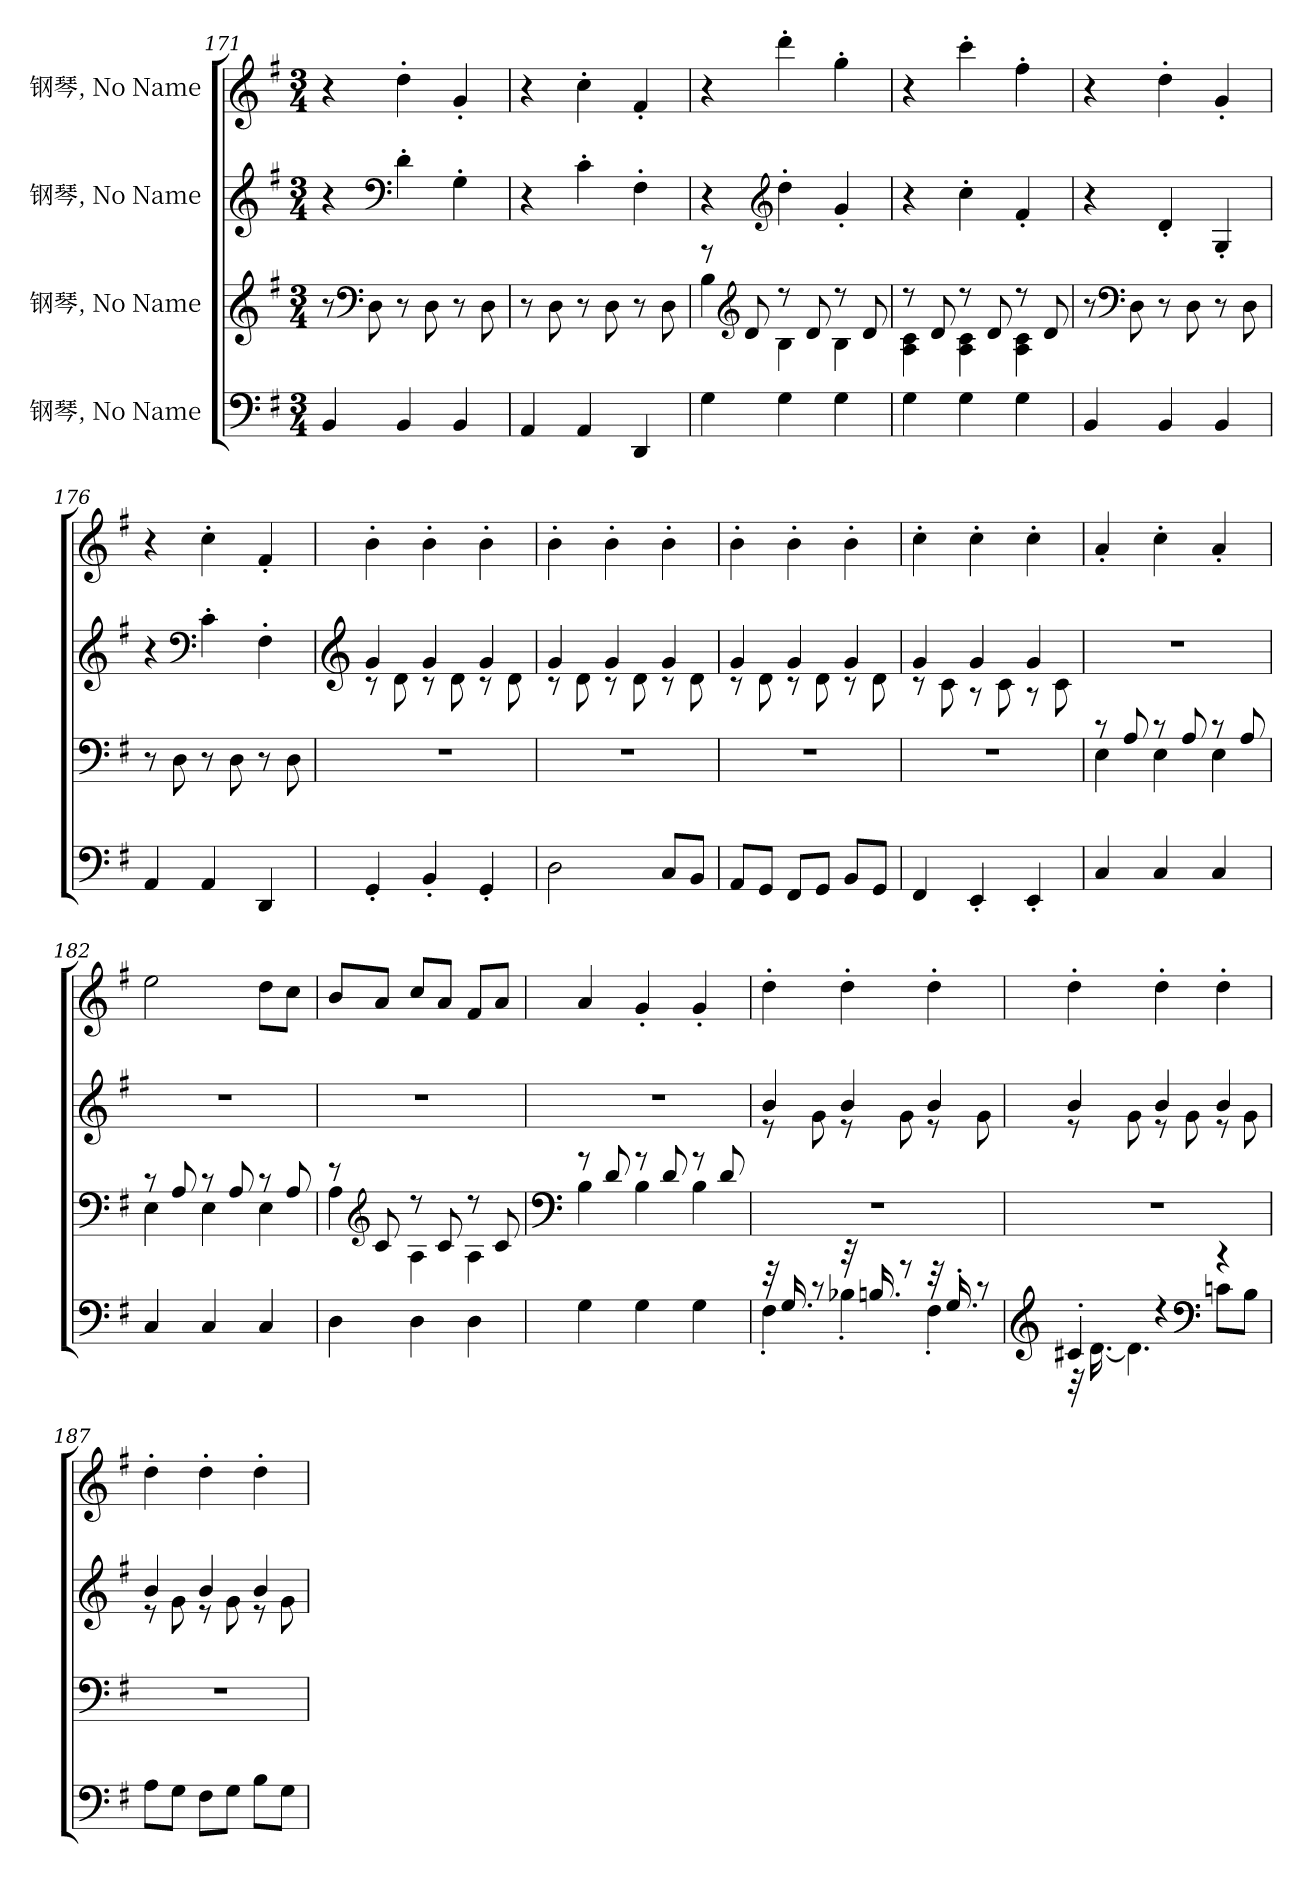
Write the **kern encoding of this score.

**kern	**kern	**kern	**kern
*part4	*part3	*part2	*part1
*staff4	*staff3	*staff2	*staff1
*I"钢琴, No Name	*I"钢琴, No Name	*I"钢琴, No Name	*I"钢琴, No Name
*clefF4	*clefG2	*clefG2	*clefG2
*k[f#]	*k[f#]	*k[f#]	*k[f#]
*M3/4	*M3/4	*M3/4	*M3/4
*MM208	*MM208	*MM208	*MM208
=171	=171	=171	=171
4BB/	8r	4r	4r
*	*clefF4	*	*
.	8D\	.	.
*	*	*clefF4	*
4BB/	8r	4d'\	4dd'\
.	8D\	.	.
4BB/	8r	4G'\	4g'/
.	8D\	.	.
!!LO:LB:g=z
=172	=172	=172	=172
4AA/	8r	4r	4r
.	8D\	.	.
4AA/	8r	4c'\	4cc'\
.	8D\	.	.
4DD/	8r	4F#'\	4f#'/
.	8D\	.	.
=173	=173	=173	=173
*	*	*	*MM208
*	*^	*	*
4G\	8r	4B\	4r	4r
*	*clefG2	*	*	*
.	8d/	.	.	.
*	*	*	*clefG2	*
4G\	8r	4B\	4dd'\	4ddd'\
.	8d/	.	.	.
4G\	8r	4B\	4g'/	4gg'\
.	8d/	.	.	.
=174	=174	=174	=174	=174
4G\	8r	4A\ 4c\	4r	4r
.	8d/	.	.	.
4G\	8r	4A\ 4c\	4cc'\	4ccc'\
.	8d/	.	.	.
4G\	8r	4A\ 4c\	4f#'/	4ff#'\
.	8d/	.	.	.
*	*v	*v	*	*
=175	=175	=175	=175
*	*	*	*MM208
4BB/	8r	4r	4r
*	*clefF4	*	*
.	8D\	.	.
4BB/	8r	4d'/	4dd'\
.	8D\	.	.
4BB/	8r	4G'/	4g'/
.	8D\	.	.
=176	=176	=176	=176
4AA/	8r	4r	4r
.	8D\	.	.
*	*	*clefF4	*
4AA/	8r	4c'\	4cc'\
.	8D\	.	.
4DD/	8r	4F#'\	4f#'/
.	8D\	.	.
!!LO:LB:g=z
=177	=177	=177	=177
*	*	*clefG2	*
*	*	*	*MM208
*	*	*^	*
4GG'/	2.r	4g/	8r	4b'\
.	.	.	8d\	.
4BB'/	.	4g/	8r	4b'\
.	.	.	8d\	.
4GG'/	.	4g/	8r	4b'\
.	.	.	8d\	.
=178	=178	=178	=178	=178
*	*	*	*	*MM208
2D\	2.r	4g/	8r	4b'\
.	.	.	8d\	.
.	.	4g/	8r	4b'\
.	.	.	8d\	.
8C/L	.	4g/	8r	4b'\
8BB/J	.	.	8d\	.
=179	=179	=179	=179	=179
8AA/L	2.r	4g/	8r	4b'\
8GG/J	.	.	8d\	.
8FF#/L	.	4g/	8r	4b'\
8GG/J	.	.	8d\	.
8BB/L	.	4g/	8r	4b'\
8GG/J	.	.	8d\	.
=180	=180	=180	=180	=180
4FF#/	2.r	4g/	8r	4cc'\
.	.	.	8c\	.
4EE'/	.	4g/	8r	4cc'\
.	.	.	8c\	.
4EE'/	.	4g/	8r	4cc'\
.	.	.	8c\	.
*	*	*v	*v	*
=181	=181	=181	=181
*	*	*	*MM208
*	*^	*	*
4C/	8r	4E\	2.r	4a'/
.	8A/	.	.	.
4C/	8r	4E\	.	4cc'\
.	8A/	.	.	.
4C/	8r	4E\	.	4a'/
.	8A/	.	.	.
=182	=182	=182	=182	=182
*	*	*	*	*MM208
4C/	8r	4E\	2.r	2ee\
.	8A/	.	.	.
4C/	8r	4E\	.	.
.	8A/	.	.	.
4C/	8r	4E\	.	8dd\L
.	8A/	.	.	8cc\J
!!LO:PB:g=z
=183	=183	=183	=183	=183
4D\	8r	4A\	2.r	8b/L
*	*clefG2	*	*	*
.	8c/	.	.	8a/J
4D\	8r	4A\	.	8cc/L
.	8c/	.	.	8a/J
4D\	8r	4A\	.	8f#/L
.	8c/	.	.	8a/J
=184	=184	=184	=184	=184
*	*clefF4	*	*	*
4G\	8r	4B\	2.r	4a/
.	8d/	.	.	.
4G\	8r	4B\	.	4g'/
.	8d/	.	.	.
4G\	8r	4B\	.	4g'/
.	8d/	.	.	.
*	*v	*v	*	*
=185	=185	=185	=185
*	*	*	*MM208
*^	*	*^	*
32r	4F#'\	2.r	4b/	8r	4dd'\
16.G/	.	.	.	.	.
8r	.	.	.	8g\	.
32r	4B-X'\	.	4b/	8r	4dd'\
16.Bn/	.	.	.	.	.
8r	.	.	.	8g\	.
32r	4F#'\	.	4b/	8r	4dd'\
16.G'/	.	.	.	.	.
8r	.	.	.	8g\	.
!!LO:LB:g=z
=186	=186	=186	=186	=186	=186
*clefG2	*	*	*	*	*
*	*	*	*	*	*MM208
4c#X'/	32r	2.r	4b/	8r	4dd'\
.	[16.d\	.	.	.	.
.	4.d\]	.	.	8g\	.
4r	.	.	4b/	8r	4dd'\
.	.	.	.	8g\	.
*clefF4	*	*	*	*	*
4r	8cn\L	.	4b/	8r	4dd'\
.	8B\J	.	.	8g\	.
*v	*v	*	*	*	*
=187	=187	=187	=187	=187
8A\L	2.r	4b/	8r	4dd'\
8G\J	.	.	8g\	.
8F#\L	.	4b/	8r	4dd'\
8G\J	.	.	8g\	.
8B\L	.	4b/	8r	4dd'\
8G\J	.	.	8g\	.
*	*	*v	*v	*
=	=	=	=
*-	*-	*-	*-
